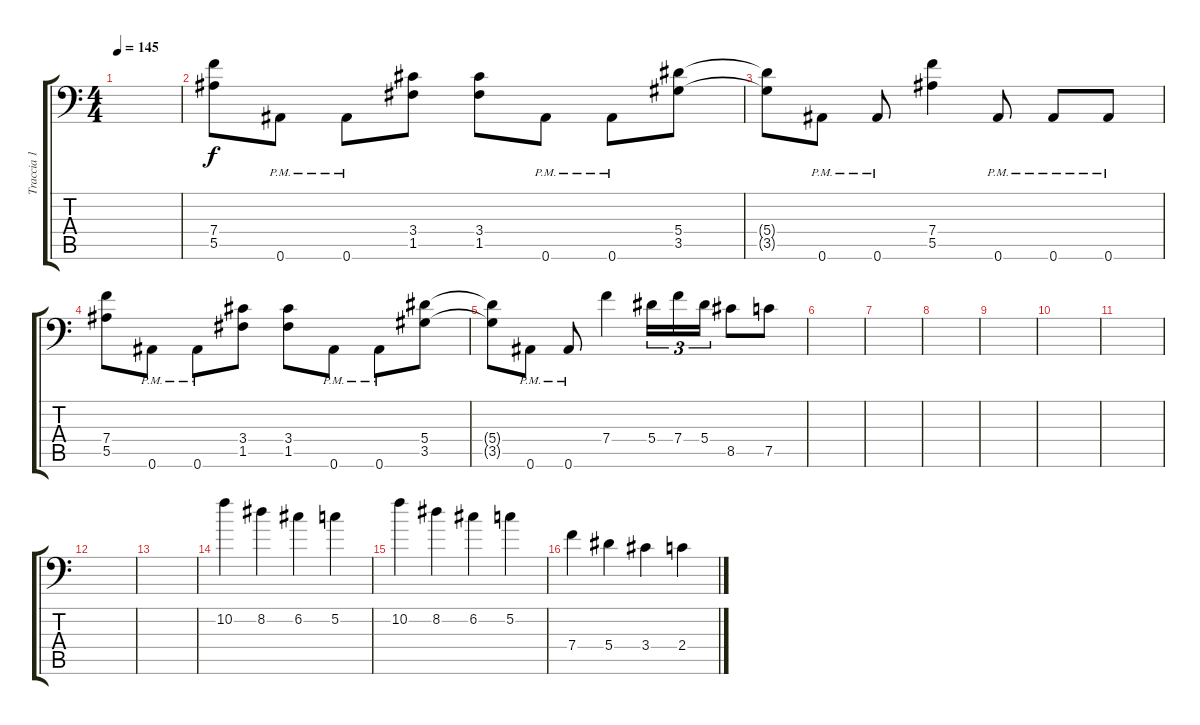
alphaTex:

\track ("Traccia 1" "Traccia 1") {instrument distortionguitar}
\staff {score tabs}
\tuning (C4 G3 Eb3 Bb2 F2 Bb1) {hide}
\ts (4 4)
\tempo 145
\clef f4
\ks c
|
(7.4 5.5).8 0.6{pm}.8 0.6{pm}.8 (3.4 1.5).8 (3.4 1.5).8 0.6{pm}.8 0.6{pm}.8 (5.4 3.5).8 |
(5.4{t} 3.5{t}).8 0.6{pm}.8 0.6{pm}.8 (7.4 5.5).4 0.6{pm}.8 0.6{pm}.8 0.6{pm}.8 |
(7.4 5.5).8 0.6{pm}.8 0.6{pm}.8 (3.4 1.5).8 (3.4 1.5).8 0.6{pm}.8 0.6{pm}.8 (5.4 3.5).8 |
(5.4{t} 3.5{t}).8 0.6{pm}.8 0.6{pm}.8 7.4.4 5.4.16{tu (3 2)} 7.4.16{tu (3 2)} 5.4.16{tu (3 2)} 8.5.8 7.5.8 |
|
|
|
|
|
|
|
|
10.2.4 8.2.4 6.2.4 5.2.4 |
10.2.4 8.2.4 6.2.4 5.2.4 |
7.4.4 5.4.4 3.4.4 2.4.4
